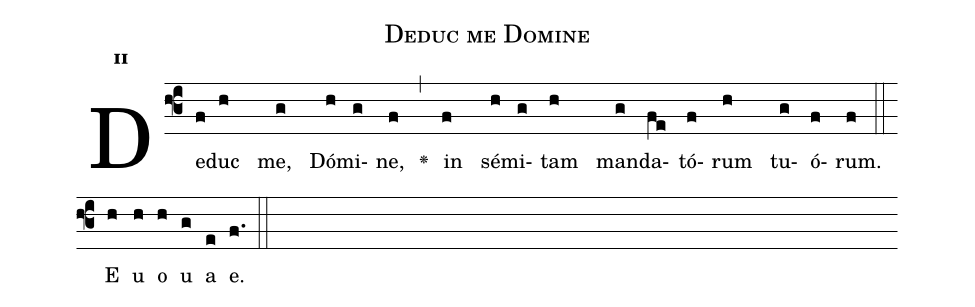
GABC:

name:Deduc me Domine;
office-part:Antiphona;
mode:2;
%%
initial-style: 1;
name: Deduc me;
book: Antiphonae & Responsoria/Tomus III, p.31;
occasion: Psalterium Hebdomada I Sabbato;
office-part: Hora media Ant 1;
user-notes: ;
commentary: ;
annotation: 2d;
centering-scheme: english;
fontsize: 12;
font: OFLSortsMillGoudy;
height: 11;
width: 4.5;
%%
(f3)De(f)duc(h) me,(g) Dó(h)mi(g)ne,(f) <v>\greheightstar</v>(,) in(f) sé(h)mi(g)tam(h) man(g)da(fe)tó(f)rum(h) tu(g)ó(f)rum.(f) (::) <eu>E(h) u(h) o(h) u(g) a(e) e.</eu>(f.) (::)
